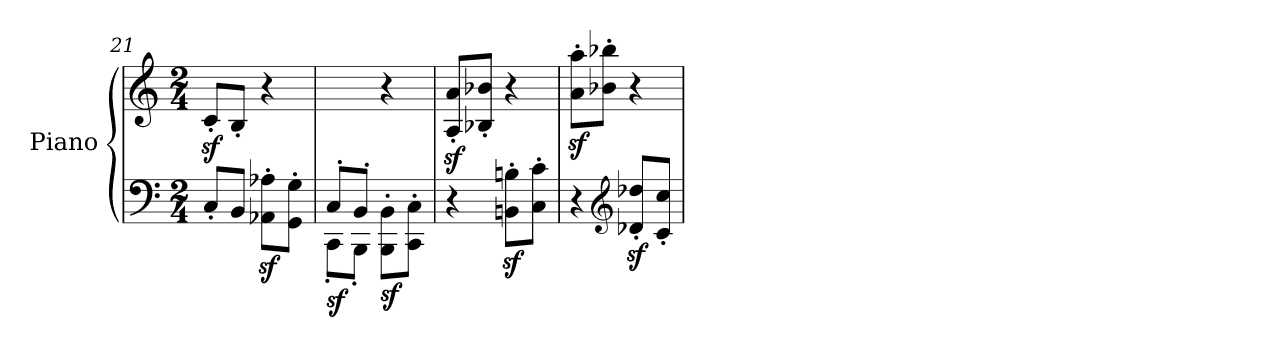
**kern	**kern	**dynam
*part1	*part1	*part1
*staff2	*staff1	*staff1/2
*I"Piano	*	*
*I'Pno.	*	*
*clefF4	*clefG2	*
*k[]	*k[]	*
*M2/4	*M2/4	*
=21	=21	=21
8C'/L	8cz<'/L	.
8BB/J	8B'/J	.
8AA-X\z<' 8A-X\z<'L	4r	.
8GG\' 8G\'J	.	.
=22	=22	=22
*^	*	*
!	!	!	!LO:DY:b=2
8C'/L	8CC'\L	4ryy	sf
8BB'/J	8BBB'\J	.	.
!	!	!	!LO:DY:b=2
4ryy	8BBB\' 8BB\'L	4r	sf
.	8CC\' 8C\'J	.	.
*v	*v	*	*
=23	=23	=23
4r	8A/z<' 8a/z<'L	.
.	8B-X/' 8b-X/'J	.
8BBn\z<' 8Bn\z<'L	4r	.
8C\' 8c\'J	.	.
=24	=24	=24
4r	8a\z<' 8aa\z<'L	.
.	8b-X\' 8bb-X\'J	.
*clefG2	*	*
8d-X/z<' 8dd-X/z<'L	4r	.
8c/' 8cc/'J	.	.
=	=	=
*-	*-	*-
